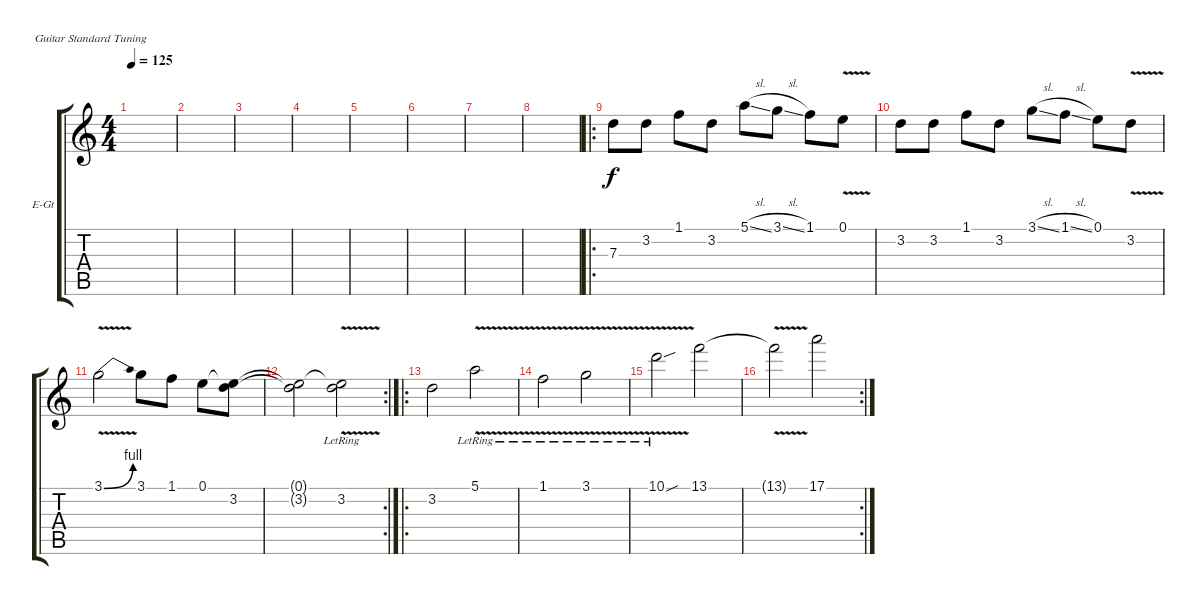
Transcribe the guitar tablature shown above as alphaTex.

\defaultSystemsLayout 4
\bracketExtendMode groupsimilarinstruments
\firstSystemTrackNameOrientation horizontal
\otherSystemsTrackNameOrientation horizontal
\track ("Electric Guitar" "E-Gt") {instrument overdrivenguitar}
\staff {score tabs}
\tuning (E4 B3 G3 D3 A2 E2)
\ts (4 4)
\tempo 125
\clef g2
\scale
0.487395
\ks c
|
\scale
0.256303 |
\scale
0.256303 |
\scale
0.333333 |
\scale
0.333333 |
\scale
0.333333 |
\scale
0.333333 |
\scale
0.333333 |
\ro
\scale
0.333333 7.3.8 3.2.8 1.1.8 3.2.8 5.1{sl}.8 3.1{sl}.8 1.1.8 0.1{v}.8 |
\scale
0.333333 3.2.8 3.2.8 1.1.8 3.2.8 3.1{sl}.8 1.1{sl}.8 0.1.8 3.2{v}.8 |
\scale
0.333333 3.1{be (bend 0 0 15 4) v}.2 3.1.8 1.1.8 0.1.8 (3.2 0.1{t}).8 |
\rc 2
\scale
0.333333 (3.2{t} 0.1{t}).2 (0.1{t} 3.2{v lr}).2 |
\ro
\scale
0.333333 3.2.2 5.1{v lr}.2 |
\scale
0.333333 1.1{v lr}.2 3.1{v lr}.2 |
\scale
0.333333 10.1{v sou lr}.2 13.1.2 |
\rc 2
\scale
0.333333 13.1{v t}.2 17.1.2
